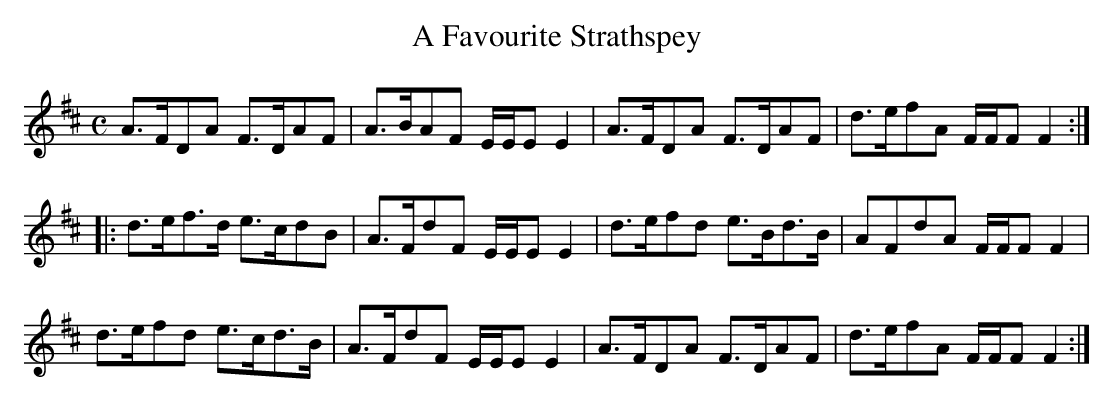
X:1
T:A Favourite Strathspey
M:C
K:D
A>FDA F>DAF| A>BAF E/E/E E2|\
A>FDA F>DAF| d>efA F/F/F F2::
d>ef>d e>cdB| A>FdF E/E/E E2|\
d>efd e>Bd>B| AFdA F/F/F F2|
d>efd e>cd>B| A>FdF E/E/E E2|\
A>FDA F>DAF| d>efA F/F/F F2:|
